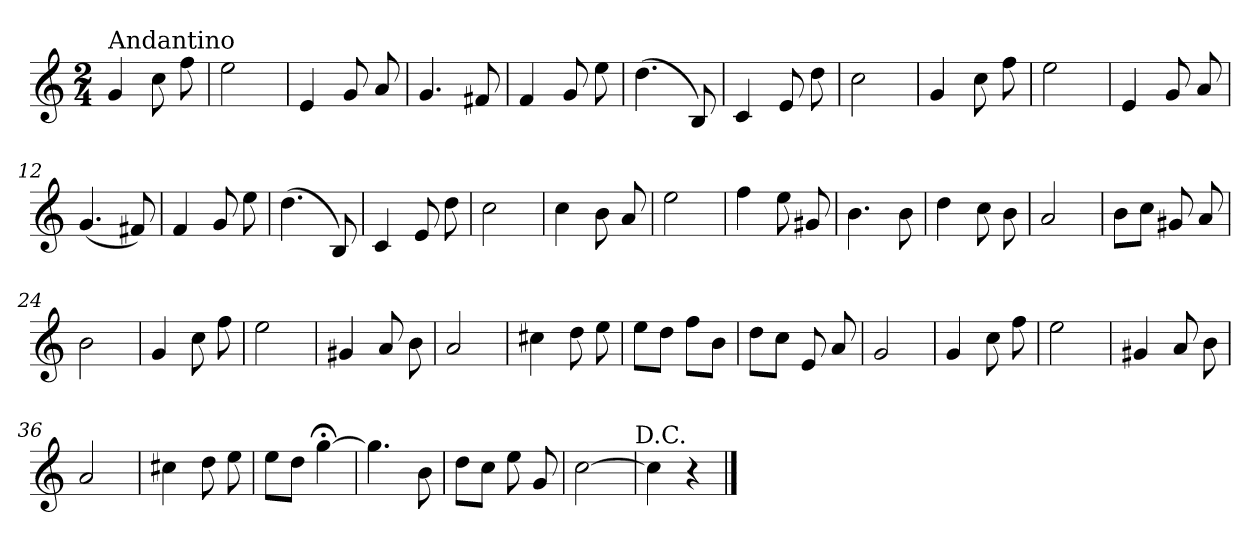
**kern
*part1
*staff1
*clefG2
*k[]
*C:
*M2/4
=1
!LO:TX:a:t=Andantino
4g/
8cc\
8ff\
=2
2ee\
=3
4e/
8g/
8a/
=4
4.g/
8f#X/
=5
4f/
8g/
8ee\
=6
(>4.dd\
8B/)
=7
4c/
8e/
8dd\
=8
2cc\
=9
4g/
8cc\
8ff\
=10
2ee\
!!LO:LB:g=z
=11
4e/
8g/
8a/
=12
(<4.g/
8f#X/)
=13
4f/
8g/
8ee\
=14
(>4.dd\
8B/)
=15
4c/
8e/
8dd\
=16
2cc\
=17
4cc\
8b\
8a/
=18
2ee\
=19
4ff\
8ee\
8g#X/
=20
4.b\
8b\
=21
4dd\
8cc\
8b\
!!LO:LB:g=z
=22
2a/
=23
8b\L
8cc\J
8g#X/
8a/
=24
2b\
=25
4g/
8cc\
8ff\
=26
2ee\
=27
4g#X/
8a/
8b\
=28
2a/
=29
4cc#X\
8dd\
8ee\
=30
8ee\L
8dd\J
8ff\L
8b\J
=31
8dd\L
8cc\J
8e/
8a/
!!LO:LB:g=z
=32
2g/
!!LO:LB:g=z
=33
4g/
8cc\
8ff\
=34
2ee\
=35
4g#X/
8a/
8b\
=36
2a/
=37
4cc#X\
8dd\
8ee\
=38
8ee\L
8dd\J
[4gg;<\
=39
4.gg\]
8b\
=40
8dd\L
8cc\J
8ee\
8g/
=41
[2cc\
=42
4cc\]
!LO:TX:a:rj:t=D.C.
4r
==
*-
